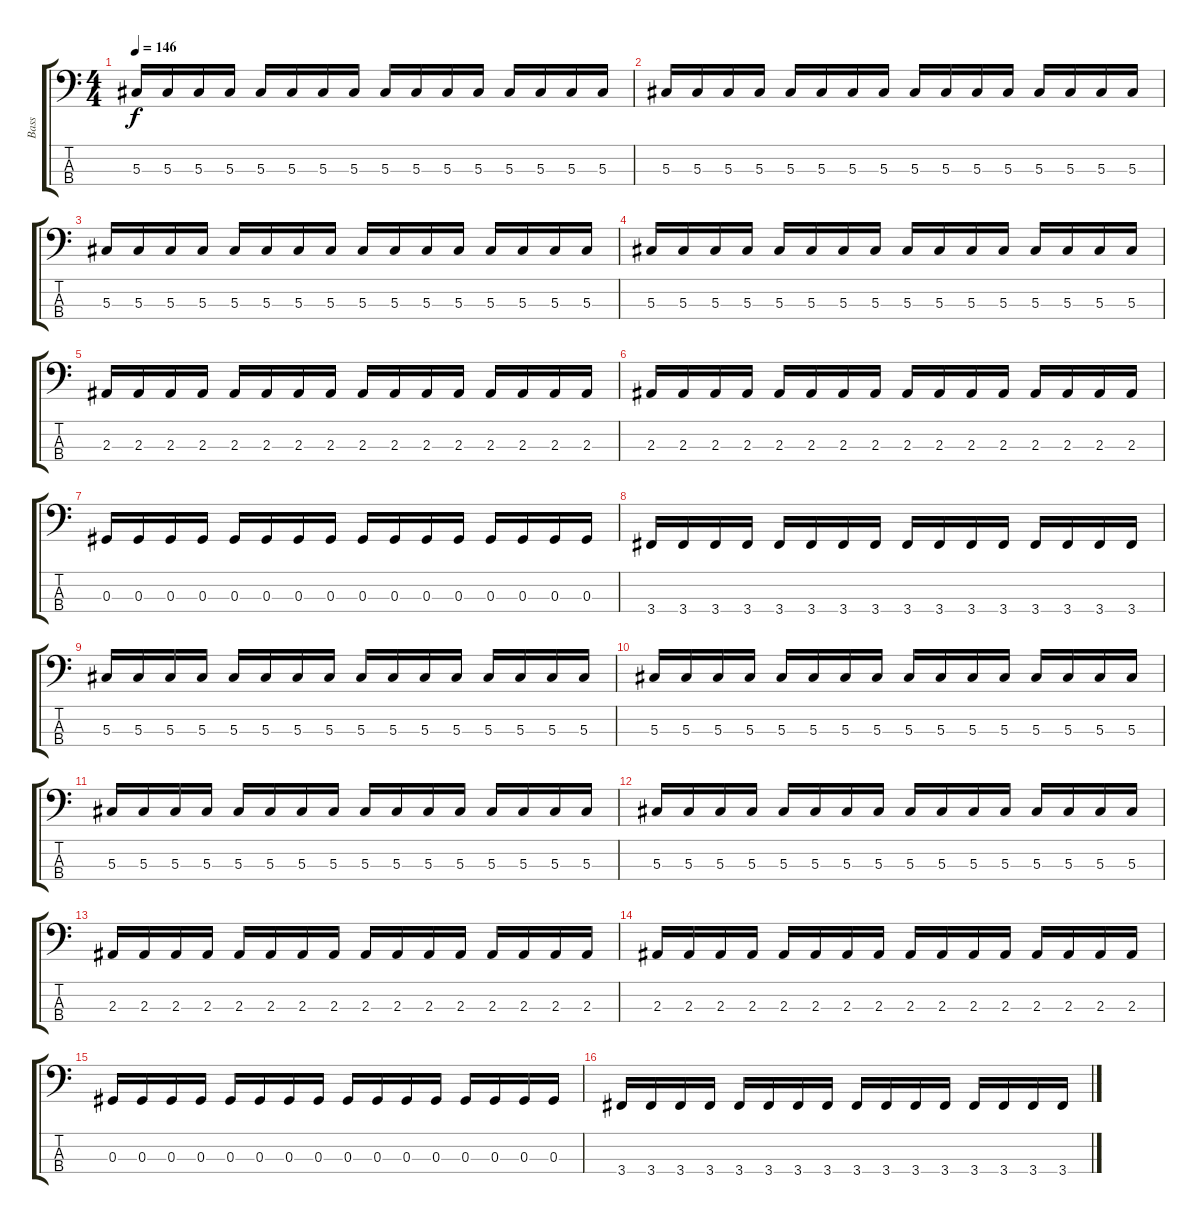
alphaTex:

\track ("Bass" "Bass") {instrument electricbassfinger}
\staff {score tabs}
\tuning (Gb2 Db2 Ab1 Eb1) {hide}
\ts (4 4)
\tempo 146
\clef f4
\ks c
5.3.16{dy f} 5.3.16 5.3.16 5.3.16 5.3.16 5.3.16 5.3.16 5.3.16 5.3.16 5.3.16 5.3.16 5.3.16 5.3.16 5.3.16 5.3.16 5.3.16 |
5.3.16 5.3.16 5.3.16 5.3.16 5.3.16 5.3.16 5.3.16 5.3.16 5.3.16 5.3.16 5.3.16 5.3.16 5.3.16 5.3.16 5.3.16 5.3.16 |
5.3.16 5.3.16 5.3.16 5.3.16 5.3.16 5.3.16 5.3.16 5.3.16 5.3.16 5.3.16 5.3.16 5.3.16 5.3.16 5.3.16 5.3.16 5.3.16 |
5.3.16 5.3.16 5.3.16 5.3.16 5.3.16 5.3.16 5.3.16 5.3.16 5.3.16 5.3.16 5.3.16 5.3.16 5.3.16 5.3.16 5.3.16 5.3.16 |
2.3.16 2.3.16 2.3.16 2.3.16 2.3.16 2.3.16 2.3.16 2.3.16 2.3.16 2.3.16 2.3.16 2.3.16 2.3.16 2.3.16 2.3.16 2.3.16 |
2.3.16 2.3.16 2.3.16 2.3.16 2.3.16 2.3.16 2.3.16 2.3.16 2.3.16 2.3.16 2.3.16 2.3.16 2.3.16 2.3.16 2.3.16 2.3.16 |
0.3.16 0.3.16 0.3.16 0.3.16 0.3.16 0.3.16 0.3.16 0.3.16 0.3.16 0.3.16 0.3.16 0.3.16 0.3.16 0.3.16 0.3.16 0.3.16 |
3.4.16 3.4.16 3.4.16 3.4.16 3.4.16 3.4.16 3.4.16 3.4.16 3.4.16 3.4.16 3.4.16 3.4.16 3.4.16 3.4.16 3.4.16 3.4.16 |
5.3.16 5.3.16 5.3.16 5.3.16 5.3.16 5.3.16 5.3.16 5.3.16 5.3.16 5.3.16 5.3.16 5.3.16 5.3.16 5.3.16 5.3.16 5.3.16 |
5.3.16 5.3.16 5.3.16 5.3.16 5.3.16 5.3.16 5.3.16 5.3.16 5.3.16 5.3.16 5.3.16 5.3.16 5.3.16 5.3.16 5.3.16 5.3.16 |
5.3.16 5.3.16 5.3.16 5.3.16 5.3.16 5.3.16 5.3.16 5.3.16 5.3.16 5.3.16 5.3.16 5.3.16 5.3.16 5.3.16 5.3.16 5.3.16 |
5.3.16 5.3.16 5.3.16 5.3.16 5.3.16 5.3.16 5.3.16 5.3.16 5.3.16 5.3.16 5.3.16 5.3.16 5.3.16 5.3.16 5.3.16 5.3.16 |
2.3.16 2.3.16 2.3.16 2.3.16 2.3.16 2.3.16 2.3.16 2.3.16 2.3.16 2.3.16 2.3.16 2.3.16 2.3.16 2.3.16 2.3.16 2.3.16 |
2.3.16 2.3.16 2.3.16 2.3.16 2.3.16 2.3.16 2.3.16 2.3.16 2.3.16 2.3.16 2.3.16 2.3.16 2.3.16 2.3.16 2.3.16 2.3.16 |
0.3.16 0.3.16 0.3.16 0.3.16 0.3.16 0.3.16 0.3.16 0.3.16 0.3.16 0.3.16 0.3.16 0.3.16 0.3.16 0.3.16 0.3.16 0.3.16 |
3.4.16 3.4.16 3.4.16 3.4.16 3.4.16 3.4.16 3.4.16 3.4.16 3.4.16 3.4.16 3.4.16 3.4.16 3.4.16 3.4.16 3.4.16 3.4.16
